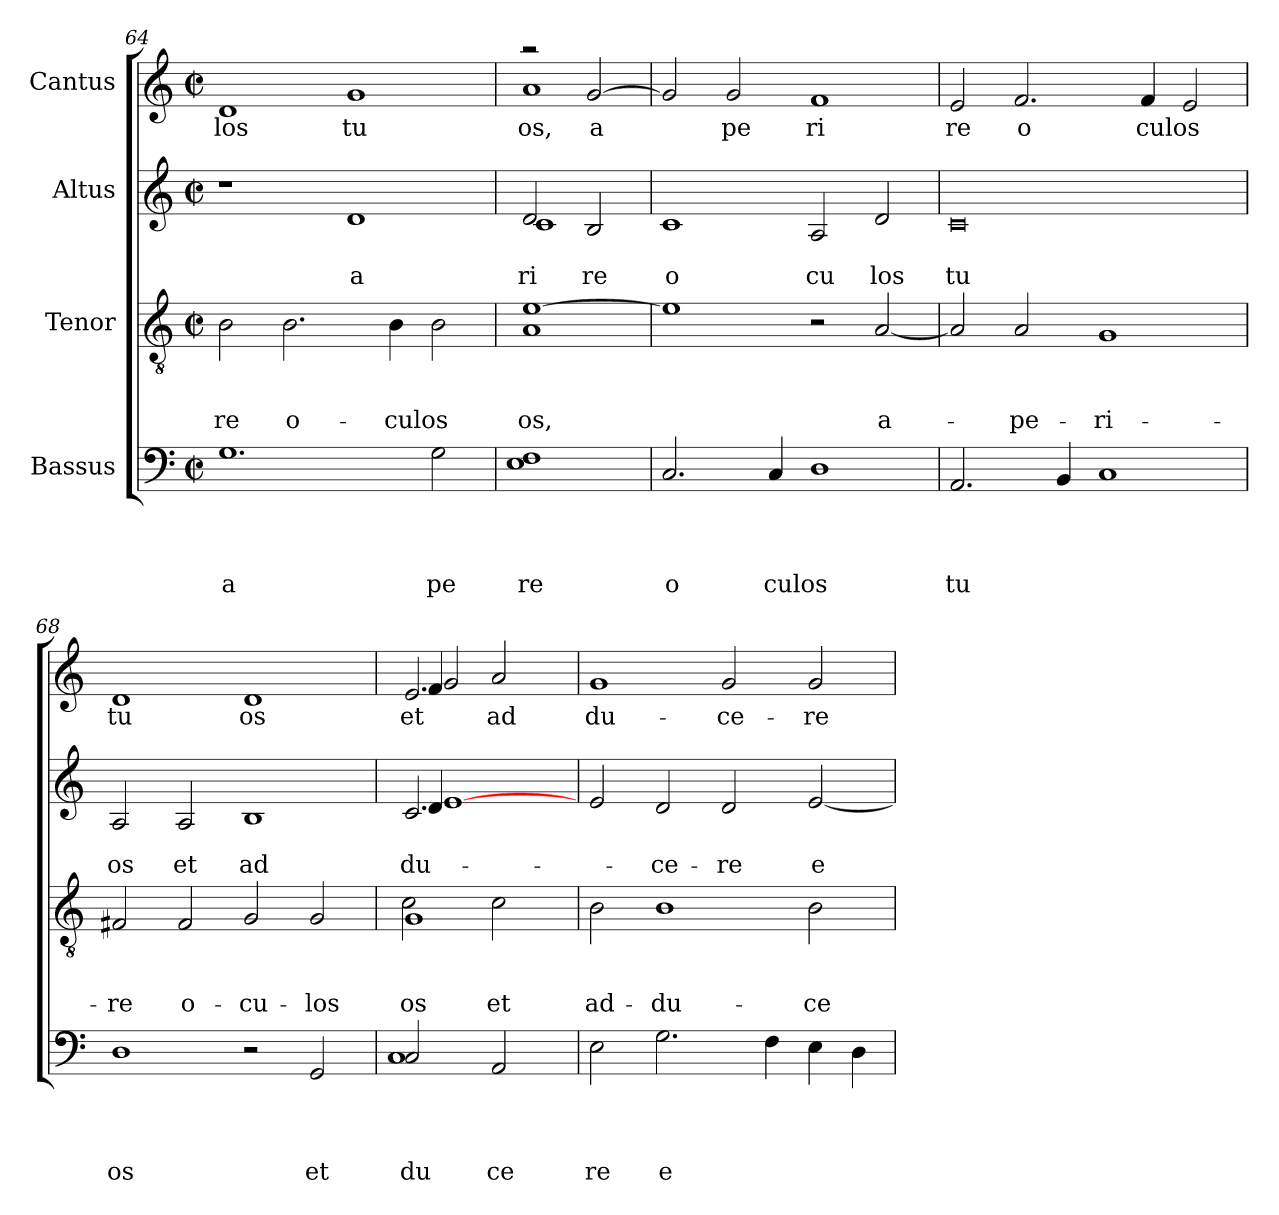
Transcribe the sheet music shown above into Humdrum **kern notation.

**kern	**text	**text	**text	**text	**kern	**text	**text	**text	**kern	**text	**text	**kern	**text
*part4	*part4	*part4	*part4	*part4	*part3	*part3	*part3	*part3	*part2	*part2	*part2	*part1	*part1
*staff4	*staff4	*staff4	*staff4	*staff4	*staff3	*staff3	*staff3	*staff3	*staff2	*staff2	*staff2	*staff1	*staff1
*I"Bassus	*	*	*	*	*I"Tenor	*	*	*	*I"Altus	*	*	*I"Cantus	*
*clefF4	*	*	*	*	*clefGv2	*	*	*	*clefG2	*	*	*clefG2	*
*k[]	*	*	*	*	*k[]	*	*	*	*k[]	*	*	*k[]	*
*C:	*	*	*	*	*C:	*	*	*	*C:	*	*	*C:	*
*M2/2	*	*	*	*	*M2/2	*	*	*	*M2/2	*	*	*M2/2	*
*met(c|)	*	*	*	*	*met(c|)	*	*	*	*met(c|)	*	*	*met(c|)	*
=64	=64	=64	=64	=64	=64	=64	=64	=64	=64	=64	=64	=64	=64
!	!	!	!	!LO:LY:b	!	!	!	!LO:LY:b	!	!	!	!	!LO:LY:b
1.G	.	.	.	a	2B\	.	.	-re	1r	.	.	1d	los
!	!	!	!	!	!	!	!	!LO:LY:b	!	!	!	!	!
.	.	.	.	.	2.B\	.	.	o-	.	.	.	.	.
!	!	!	!	!	!	!	!	!	!	!	!LO:LY:b	!	!LO:LY:b
.	.	.	.	.	.	.	.	.	1d	.	a	1g	tu
!	!	!	!	!	!	!	!	!LO:LY:b	!	!	!	!	!
.	.	.	.	.	4B\	.	.	-culos	.	.	.	.	.
!	!	!	!	!LO:LY:b	!	!	!	!	!	!	!	!	!
2G\	.	.	.	pe	2B\	.	.	.	.	.	.	.	.
=65	=65	=65	=65	=65	=65	=65	=65	=65	=65	=65	=65	=65	=65
!	!	!	!	!LO:LY:b	!	!	!	!LO:LY:b	!	!	!LO:LY:b	!	!
*	*	*	*	*	*	*	*	*	*^	*	*	*	*
!	!	!	!	!	!	!	!	!	!	!	!	!LO:LY:b	!	!LO:LY:b
*	*	*	*	*	*	*	*	*	*	*	*	*	*^	*
1E 1F	.	.	.	re	1A [>1e	.	.	-os,	2d/	1c	.	ri	2raa	1a	os,
!	!	!	!	!	!	!	!	!	!	!	!	!LO:LY:b	!	!	!LO:LY:b
.	.	.	.	.	.	.	.	.	2B/	.	.	re	[<2g/	.	a
*	*	*	*	*	*	*	*	*	*v	*v	*	*	*	*	*
*	*	*	*	*	*	*	*	*	*	*	*	*v	*v	*
=66	=66	=66	=66	=66	=66	=66	=66	=66	=66	=66	=66	=66	=66
!	!	!	!	!LO:LY:b	!	!	!	!	!	!	!LO:LY:b	!	!
2.C/	.	.	.	o	1e]	.	.	.	1c	.	o	2g/]	.
!	!	!	!	!	!	!	!	!	!	!	!	!	!LO:LY:b
.	.	.	.	.	.	.	.	.	.	.	.	2g/	pe
!	!	!	!	!LO:LY:b	!	!	!	!	!	!	!	!	!
4C/	.	.	.	culos	.	.	.	.	.	.	.	.	.
!	!	!	!	!	!	!	!	!	!	!	!LO:LY:b	!	!LO:LY:b
1D	.	.	.	.	2r	.	.	.	2A/	.	cu	1f	ri
!	!	!	!	!	!	!	!	!LO:LY:b	!	!	!LO:LY:b	!	!
.	.	.	.	.	[<2A/	.	.	a-	2d/	.	los	.	.
=67	=67	=67	=67	=67	=67	=67	=67	=67	=67	=67	=67	=67	=67
!	!	!	!	!LO:LY:b	!	!	!	!	!	!	!LO:LY:b	!	!LO:LY:b
2.AA/	.	.	.	tu	2A/]	.	.	.	0c	.	tu	2e/	re
!	!	!	!	!	!	!	!	!LO:LY:b	!	!	!	!	!LO:LY:b
.	.	.	.	.	2A/	.	.	-pe-	.	.	.	2.f/	o
4BB/	.	.	.	.	.	.	.	.	.	.	.	.	.
!	!	!	!	!	!	!	!	!LO:LY:b	!	!	!	!	!
1C	.	.	.	.	1G	.	.	-ri-	.	.	.	.	.
!	!	!	!	!	!	!	!	!	!	!	!	!	!LO:LY:b
.	.	.	.	.	.	.	.	.	.	.	.	4f/	culos
.	.	.	.	.	.	.	.	.	.	.	.	2e/	.
=68	=68	=68	=68	=68	=68	=68	=68	=68	=68	=68	=68	=68	=68
!	!	!	!	!LO:LY:b	!	!	!	!LO:LY:b	!	!	!LO:LY:b	!	!LO:LY:b
1D	.	.	.	os	2F#X/	.	.	-re	2A/	.	os	1d	tu
!	!	!	!	!	!	!	!	!LO:LY:b	!	!	!LO:LY:b	!	!
.	.	.	.	.	2F#/	.	.	o-	2A/	.	et	.	.
!	!	!	!	!	!	!	!	!LO:LY:b	!	!	!LO:LY:b	!	!LO:LY:b
2r	.	.	.	.	2G/	.	.	-cu-	1B	.	ad	1d	os
!	!	!	!	!LO:LY:b	!	!	!	!LO:LY:b	!	!	!	!	!
2GG/	.	.	.	et	2G/	.	.	-los	.	.	.	.	.
!!LO:LB:g=z
=69	=69	=69	=69	=69	=69	=69	=69	=69	=69	=69	=69	=69	=69
!	!	!	!	!LO:LY:b	!	!	!	!	!	!	!	!	!
*^	*	*	*	*	*	*	*	*	*	*	*	*	*
!	!	!	!	!	!LO:LY:b	!	!	!	!LO:LY:b	!	!	!	!	!
*	*	*	*	*	*	*^	*	*	*	*	*	*	*	*
!	!	!	!	!	!	!	!	!	!	!LO:LY:b	!	!	!LO:LY:b	!	!LO:LY:b
*	*	*	*	*	*	*	*	*	*	*	*^	*	*	*^	*
*	*	*	*	*	*	*	*	*	*	*	*	*^	*	*	*	*^	*
2C/	1C	.	.	.	du	1G	2c\	.	.	-os	2.c/	4d/	[<1e	.	du-	2.e/	4f/	2g/	et
.	.	.	.	.	.	.	.	.	.	.	.	2.ryy	.	.	.	.	2.ryy	.	.
!	!	!	!	!	!LO:LY:b	!	!	!	!	!LO:LY:b	!	!	!	!	!	!	!	!	!LO:LY:b
2AA/	.	.	.	.	ce	.	2c\	.	.	et	.	.	.	.	.	.	.	2a/	ad-
.	.	.	.	.	.	.	.	.	.	.	4ryy	.	.	.	.	4ryy	.	.	.
*v	*v	*	*	*	*	*	*	*	*	*	*v	*v	*v	*	*	*v	*v	*v	*
*	*	*	*	*	*v	*v	*	*	*	*	*	*	*	*
=70	=70	=70	=70	=70	=70	=70	=70	=70	=70	=70	=70	=70	=70
!	!	!	!	!LO:LY:b	!	!	!	!LO:LY:b	!	!	!	!	!LO:LY:b
2E\	.	.	.	re	2B\	.	.	ad-	2e/	.	.	1g	-du-
!	!	!	!	!LO:LY:b	!	!	!	!LO:LY:b	!	!	!LO:LY:b	!	!
2.G\	.	.	.	e	1B	.	.	-du-	2d/	.	-ce-	.	.
!	!	!	!	!	!	!	!	!	!	!	!LO:LY:b	!	!LO:LY:b
.	.	.	.	.	.	.	.	.	2d/	.	-re	2g/	-ce-
4F\	.	.	.	.	.	.	.	.	.	.	.	.	.
!	!	!	!	!	!	!	!	!LO:LY:b	!	!	!LO:LY:b	!	!LO:LY:b
4E\	.	.	.	.	2B\	.	.	-ce-	[<2e/	.	e-	2g/	-re
4D\	.	.	.	.	.	.	.	.	.	.	.	.	.
=	=	=	=	=	=	=	=	=	=	=	=	=	=
*-	*-	*-	*-	*-	*-	*-	*-	*-	*-	*-	*-	*-	*-
